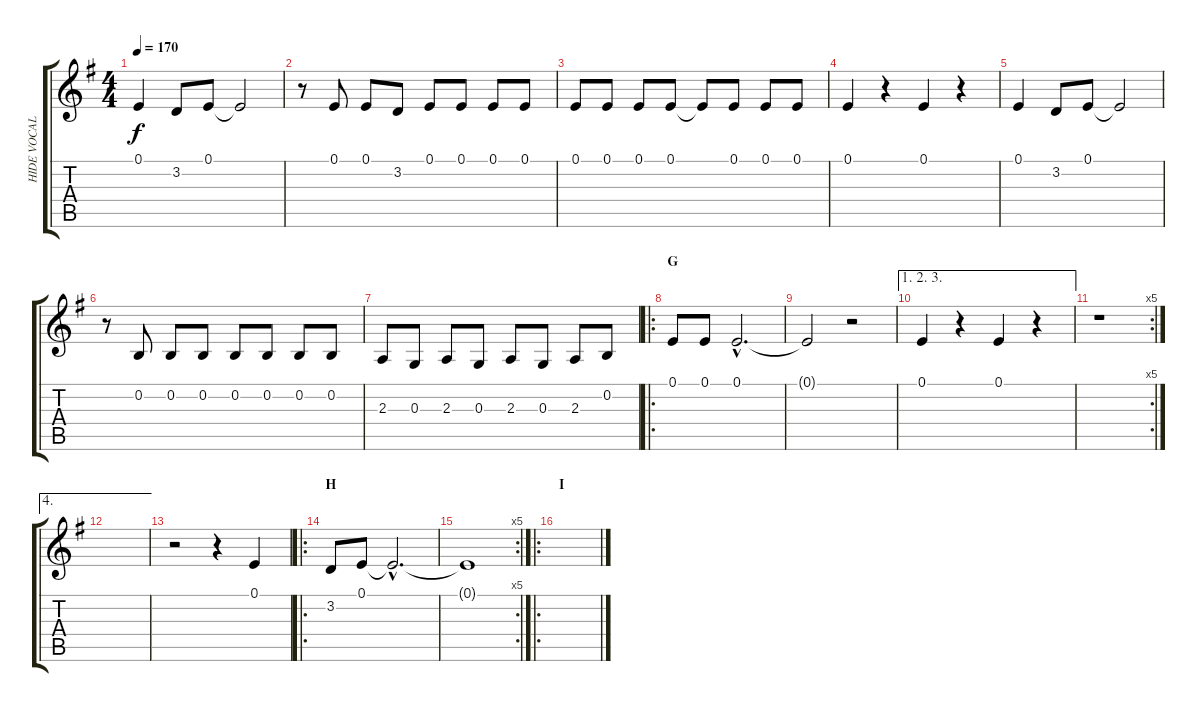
\track ("HIDE VOCAL" "HIDE VOCAL") {instrument oboe}
\staff {score tabs}
\tuning (E4 B3 G3 D3 A2 E2) {hide}
\ts (4 4)
\tempo 170
\clef g2
\ks eminor
0.1.4{dy f} 3.2.8 0.1.8 0.1{t}.2 |
r.8 0.1.8 0.1.8 3.2.8 0.1.8 0.1.8 0.1.8 0.1.8 |
0.1.8 0.1.8 0.1.8 0.1.8 0.1{t}.8 0.1.8 0.1.8 0.1.8 |
0.1.4 r.4 0.1.4 r.4 |
0.1.4 3.2.8 0.1.8 0.1{t}.2 |
r.8 0.2.8 0.2.8 0.2.8 0.2.8 0.2.8 0.2.8 0.2.8 |
2.3.8 0.3.8 2.3.8 0.3.8 2.3.8 0.3.8 2.3.8 0.2.8 |
\ro
\section ("" "G")
0.1.8 0.1.8 0.1{hac}.2{d} |
0.1{t}.2 r.2 |
\ae (1 2 3)
0.1.4 r.4 0.1.4 r.4 |
\rc 5
r.1 |
\ae 4
|
r.2 r.4 0.1.4 |
\ro
\section ("" "H")
3.2.8 0.1.8 0.1{hac t}.2{d} |
\rc 5
0.1{t}.1 |
\ro
\section ("" "I")
